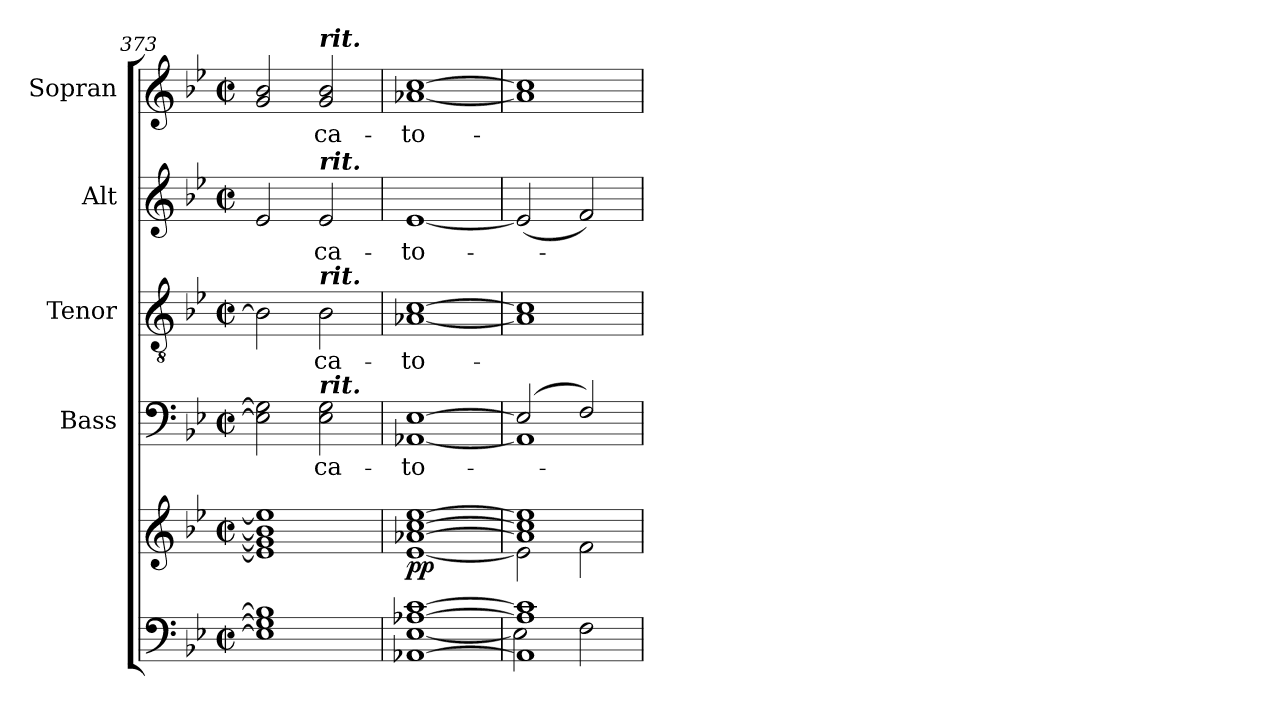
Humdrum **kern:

**kern	**kern	**dynam	**kern	**text	**kern	**text	**kern	**text	**kern	**text
*part5	*part5	*part5	*part4	*part4	*part3	*part3	*part2	*part2	*part1	*part1
*staff6	*staff5	*staff5/6	*staff4	*staff4	*staff3	*staff3	*staff2	*staff2	*staff1	*staff1
*	*	*	*I"Bass	*	*I"Tenor	*	*I"Alt	*	*I"Sopran	*
*	*	*	*I'B.	*	*I'T.	*	*I'A.	*	*I'S.	*
*clefF4	*clefG2	*	*clefF4	*	*clefGv2	*	*clefG2	*	*clefG2	*
*k[b-e-]	*k[b-e-]	*	*k[b-e-]	*	*k[b-e-]	*	*k[b-e-]	*	*k[b-e-]	*
*B-:	*B-:	*	*B-:	*	*B-:	*	*B-:	*	*B-:	*
*M2/2	*M2/2	*	*M2/2	*	*M2/2	*	*M2/2	*	*M2/2	*
*met(c|)	*met(c|)	*	*met(c|)	*	*met(c|)	*	*met(c|)	*	*met(c|)	*
=373	=373	=373	=373	=373	=373	=373	=373	=373	=373	=373
1E-] 1G] 1B-]	1e-] 1g] 1b-] 1ee-]	.	2E-\] 2G\]	.	2B-\]	.	2e-/	.	2g/ 2b-/	.
!	!	!	!	!	!	!	!	!	!LO:TX:a:Bi:t=rit.	!
!	!	!	!	!	!	!	!LO:TX:a:Bi:t=rit.	!	!	!
!	!	!	!	!	!LO:TX:a:Bi:t=rit.	!	!	!	!	!
!	!	!	!LO:TX:a:Bi:t=rit.	!	!	!	!	!	!	!
!	!	!	!	!LO:LY:b	!	!LO:LY:b	!	!LO:LY:b	!	!LO:LY:b
.	.	.	2E-\ 2G\	-ca-	2B-\	-ca-	2e-/	-ca-	2g/ 2b-/	-ca-
=374	=374	=374	=374	=374	=374	=374	=374	=374	=374	=374
*^	*^	*	*	*	*	*	*	*	*	*
!	!	!	!	!LO:DY:b	!	!LO:LY:b	!	!LO:LY:b	!	!LO:LY:b	!	!LO:LY:b
*	*	*	*	*	*^	*	*	*	*	*	*	*
[<1AA-X [>1A-X [>1c	[>1E-	[>1a-X [>1cc [>1ee-	[<1e-	pp	[>1E-	[<1AA-X	-to-	[1A-X [1c	-to-	[1e-	-to-	[1a-X [1cc	-to-
=375	=375	=375	=375	=375	=375	=375	=375	=375	=375	=375	=375	=375	=375
1AA-] 1A-] 1c]	2E-\]	1a-] 1cc] 1ee-]	2e-\]	.	(2E-/]	1AA-]	.	1A-] 1c]	.	(<2e-/]	.	1a-] 1cc]	.
.	2F\	.	2f\	.	2F/)	.	.	.	.	2f/)	.	.	.
*v	*v	*	*	*	*v	*v	*	*	*	*	*	*	*
*	*v	*v	*	*	*	*	*	*	*	*	*
=	=	=	=	=	=	=	=	=	=	=
*-	*-	*-	*-	*-	*-	*-	*-	*-	*-	*-
